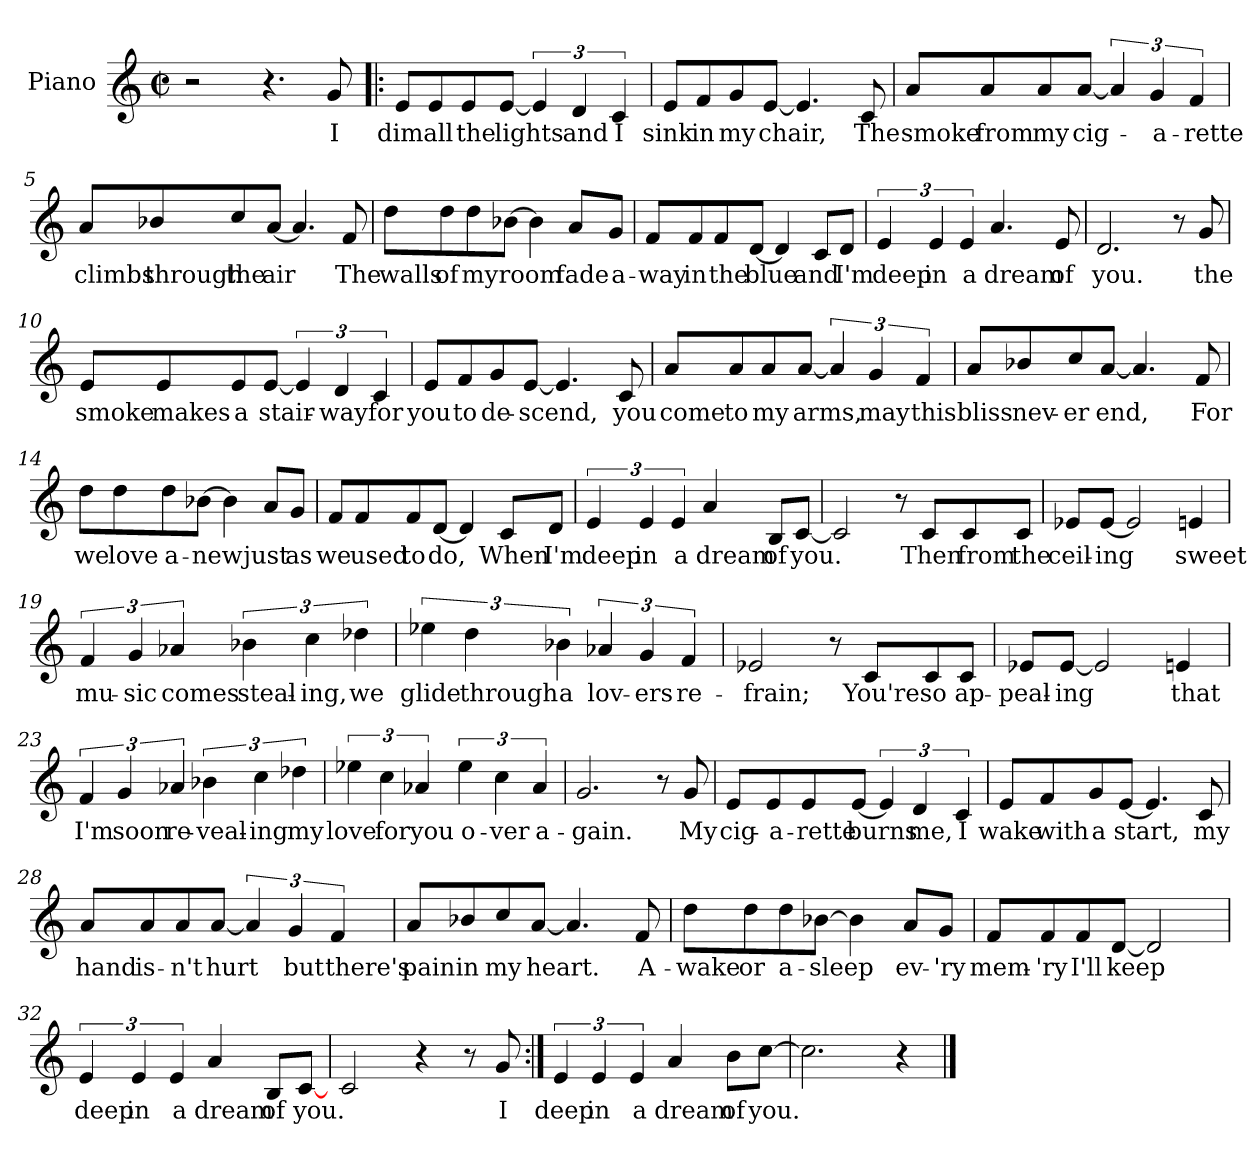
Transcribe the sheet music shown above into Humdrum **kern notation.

**kern	**text
*part1	*part1
*staff1	*staff1
*I"Piano	*
*I'Pno.	*
*clefG2	*
*k[]	*
*C:	*
*M2/2	*
*met(c|)	*
=1	=1
2r	.
4.r	.
8g/	I
=2!|:	=2!|:
8e/L	dim
8e/	all
8e/	the
[8e/J	lights
6e/]	.
6d/	and
6c/	I
=3	=3
8e/L	sink
8f/	in
8g/	my
[8e/J	chair,
4.e/]	.
8c/	The
!!LO:LB:g=z
=4	=4
8a/L	smoke
8a/	from
8a/	my
[8a/J	cig-
6a/]	.
6g/	-a-
6f/	-rette
=5	=5
8a/L	climbs
8b-X/	through
8cc/	the
[8a/J	air
4.a/]	.
8f/	The
=6	=6
8dd\L	walls
8dd\	of
8dd\	my
[8b-X\J	room
4b-\]	.
8a/L	fade
8g/J	a-
!!LO:LB:g=z
=7	=7
8f/L	-way
8f/	in
8f/	the
[8d/J	blue
4d/]	.
8c/L	and
8d/J	I'm
=8	=8
6e/	deep
6e/	in
6e/	a
4.a/	dream
8e/	of
=9	=9
2.d/	you.
8r	.
8g/	the
!!LO:LB:g=z
=10	=10
8e/L	smoke
8e/	makes
8e/	a
[8e/J	stair-
6e/]	.
6d/	-way
6c/	for
=11	=11
8e/L	you
8f/	to
8g/	de-
[8e/J	-scend,
4.e/]	.
8c/	you
=12	=12
8a/L	come
8a/	to
8a/	my
[8a/J	arms,
6a/]	.
6g/	may
6f/	this
!!LO:LB:g=z
=13	=13
8a/L	bliss
8b-X/	nev-
8cc/	-er
[8a/J	end,
4.a/]	.
8f/	For
=14	=14
8dd\L	we
8dd\	love
8dd\	a-
[8b-X\J	-new
4b-\]	.
8a/L	just
8g/J	as
=15	=15
8f/L	we
8f/	used
8f/	to
[8d/J	do,
4d/]	.
8c/L	When
8d/J	I'm
!!LO:LB:g=z
=16	=16
6e/	deep
6e/	in
6e/	a
4a/	dream
8B/L	of
[8c/J	you.
=17	=17
2c/]	.
8r	.
8c/L	Then
8c/	from
8c/J	the
=18	=18
8e-X/L	ceil-
[8e-/J	-ing
2e-/]	.
4en/	sweet
!!LO:LB:g=z
=19	=19
6f/	mu-
6g/	-sic
6a-X/	comes
6b-X\	steal-
6cc\	-ing,
6dd-X\	we
=20	=20
6ee-X\	glide
6dd\	through
6b-X\	a
6a-X/	lov-
6g/	-ers
6f/	re-
=21	=21
2e-X/	-frain;
8r	.
8c/L	You're
8c/	so
8c/J	ap-
!!LO:LB:g=z
=22	=22
8e-X/L	-peal-
[8e-/J	-ing
2e-/]	.
4en/	that
=23	=23
6f/	I'm
6g/	soon
6a-X/	re-
6b-X\	-veal-
6cc\	-ing
6dd-X\	my
=24	=24
6ee-X\	love
6cc\	for
6a-X/	you
6ee-\	o-
6cc\	-ver
6a-/	a-
=25	=25
2.g/	-gain.
8r	.
8g/	My
!!LO:PB:g=z
=26	=26
8e/L	cig-
8e/	-a-
8e/	-rette
[8e/J	burns
6e/]	.
6d/	me,
6c/	I
=27	=27
8e/L	wake
8f/	with
8g/	a
[8e/J	start,
4.e/]	.
8c/	my
=28	=28
8a/L	hand
8a/	is-
8a/	-n't
[8a/J	hurt
6a/]	.
6g/	but
6f/	there's
!!LO:LB:g=z
=29	=29
8a/L	pain
8b-X/	in
8cc/	my
[8a/J	heart.
4.a/]	.
8f/	A-
=30	=30
8dd\L	-wake
8dd\	or
8dd\	a-
[8b-X\J	-sleep
4b-\]	.
8a/L	ev-
8g/J	-'ry
=31	=31
8f/L	mem-
8f/	-'ry
8f/	I'll
[8d/J	keep
2d/]	.
!!LO:LB:g=z
=32	=32
6e/	deep
6e/	in
6e/	a
4a/	dream
8B/L	of
[8c/J	you.
=33	=33
2c/	.
4r	.
8r	.
8g/	I
=34:|!	=34:|!
6e/	deep
6e/	in
6e/	a
4a/	dream
8b\L	of
[8cc\J	you.
=35	=35
2.cc\]	.
4r	.
==	==
*-	*-
